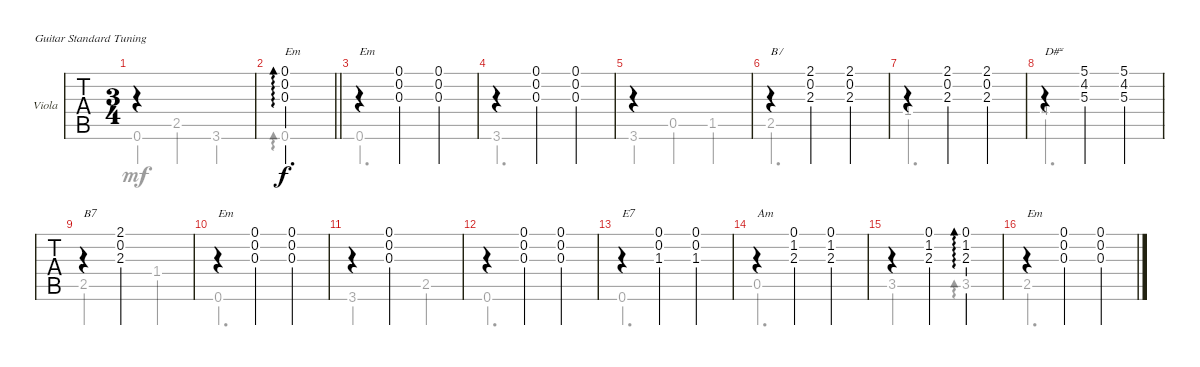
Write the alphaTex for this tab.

\defaultSystemsLayout 4
\bracketExtendMode groupsimilarinstruments
\firstSystemTrackNameOrientation horizontal
\otherSystemsTrackNameOrientation horizontal
\track ("Nylon Guitar" "Viola") {instrument acousticguitarnylon}
\staff {tabs}
\tuning (E4 B3 G3 D3 A2 E2)
\voice
\ts (3 4)
\tempo (120 hide)
\clef g2
\ks eminor
|
\barLineRight lightlight
(0.1 0.2 0.3).2{d ad 0 txt "Em"} |
r.4{txt "Em"} (0.1 0.2 0.3).4 (0.1 0.2 0.3).4 |
r.4 (0.1 0.2 0.3).4 (0.1 0.2 0.3).4 |
|
r.4{txt "B7"} (2.1 2.3 0.2).4 (2.1 2.3 0.2).4 |
r.4 (2.1 2.3 0.2).4 (2.1 2.3 0.2).4 |
r.4{txt "D#º"} (5.1 5.3 4.2).4 (5.1 5.3 4.2).4 |
r.4{txt "B7"} (2.1 2.3 0.2).2 |
r.4{txt "Em"} (0.1 0.2 0.3).4 (0.1 0.2 0.3).4 |
r.4 (0.1 0.2 0.3).2 |
r.4 (0.1 0.2 0.3).4 (0.1 0.2 0.3).4 |
r.4{txt "E7"} (0.1 0.2 1.3).4 (0.1 0.2 1.3).4 |
r.4{txt "Am"} (0.1 1.2 2.3).4 (0.1 1.2 2.3).4 |
r.4 (0.1 1.2 2.3).4 (0.1 1.2 2.3).4{ad 0} |
r.4{txt "Em"} (0.1 0.2 0.3).4 (0.1 0.2 0.3).4
\voice
\clef g2
\ottava regular
\simile none
\ks eminor
0.6.4{dy mf} 2.5.4 3.6.4 |
\barLineRight lightlight
0.6.2{d ad 0} |
0.6.2{d} |
3.6.2{d} |
3.6.4 0.5.4 1.5.4 |
2.5.2{d} |
1.4.2{d} |
4.4.2{d} |
2.5.2 1.4.4 |
0.6.2{d} |
3.6.2 2.5.4 |
0.6.2{d} |
0.6.2{d} |
0.5.2{d} |
3.5.2 3.5.4{ad 0} |
2.5.2{d}
